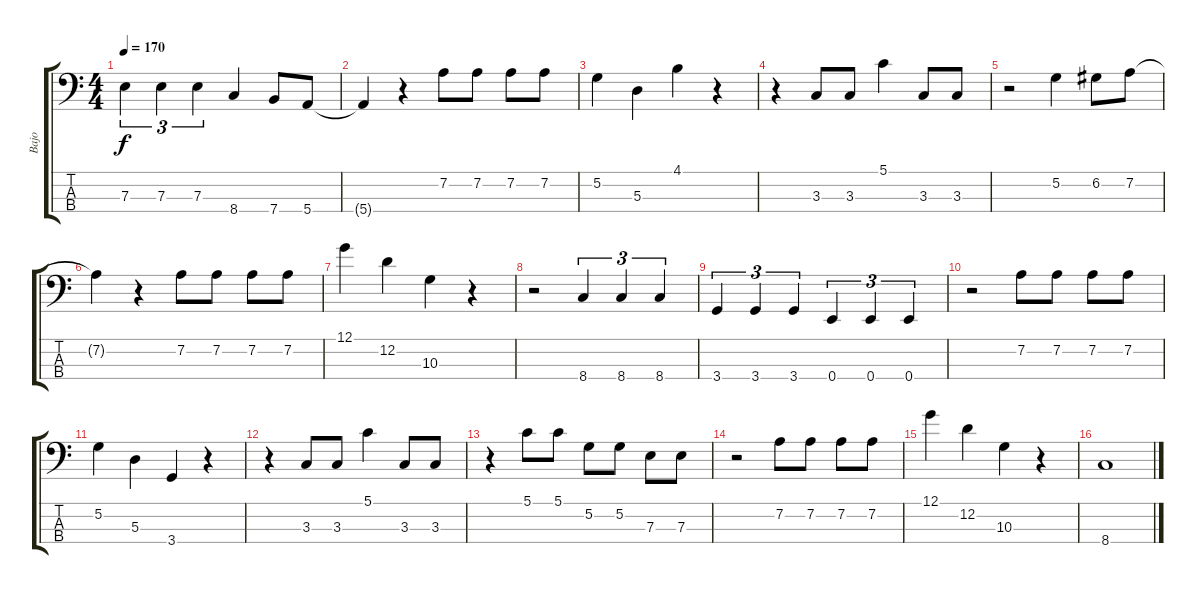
\track ("Bajo" "Bajo") {instrument electricbassfinger}
\staff {score tabs}
\tuning (G2 D2 A1 E1) {hide}
\ts (4 4)
\tempo 170
\clef f4
\ks c
7.3.4{tu (3 2) dy f} 7.3.4{tu (3 2)} 7.3.4{tu (3 2)} 8.4.4 7.4.8 5.4.8 |
5.4{t}.4 r.4 7.2.8 7.2.8 7.2.8 7.2.8 |
5.2.4 5.3.4 4.1.4 r.4 |
r.4 3.3.8 3.3.8 5.1.4 3.3.8 3.3.8 |
r.2 5.2.4 6.2.8 7.2.8 |
7.2{t}.4 r.4 7.2.8 7.2.8 7.2.8 7.2.8 |
12.1.4 12.2.4 10.3.4 r.4 |
r.2 8.4.4{tu (3 2)} 8.4.4{tu (3 2)} 8.4.4{tu (3 2)} |
3.4.4{tu (3 2)} 3.4.4{tu (3 2)} 3.4.4{tu (3 2)} 0.4.4{tu (3 2)} 0.4.4{tu (3 2)} 0.4.4{tu (3 2)} |
r.2 7.2.8 7.2.8 7.2.8 7.2.8 |
5.2.4 5.3.4 3.4.4 r.4 |
r.4 3.3.8 3.3.8 5.1.4 3.3.8 3.3.8 |
r.4 5.1.8 5.1.8 5.2.8 5.2.8 7.3.8 7.3.8 |
r.2 7.2.8 7.2.8 7.2.8 7.2.8 |
12.1.4 12.2.4 10.3.4 r.4 |
8.4.1
